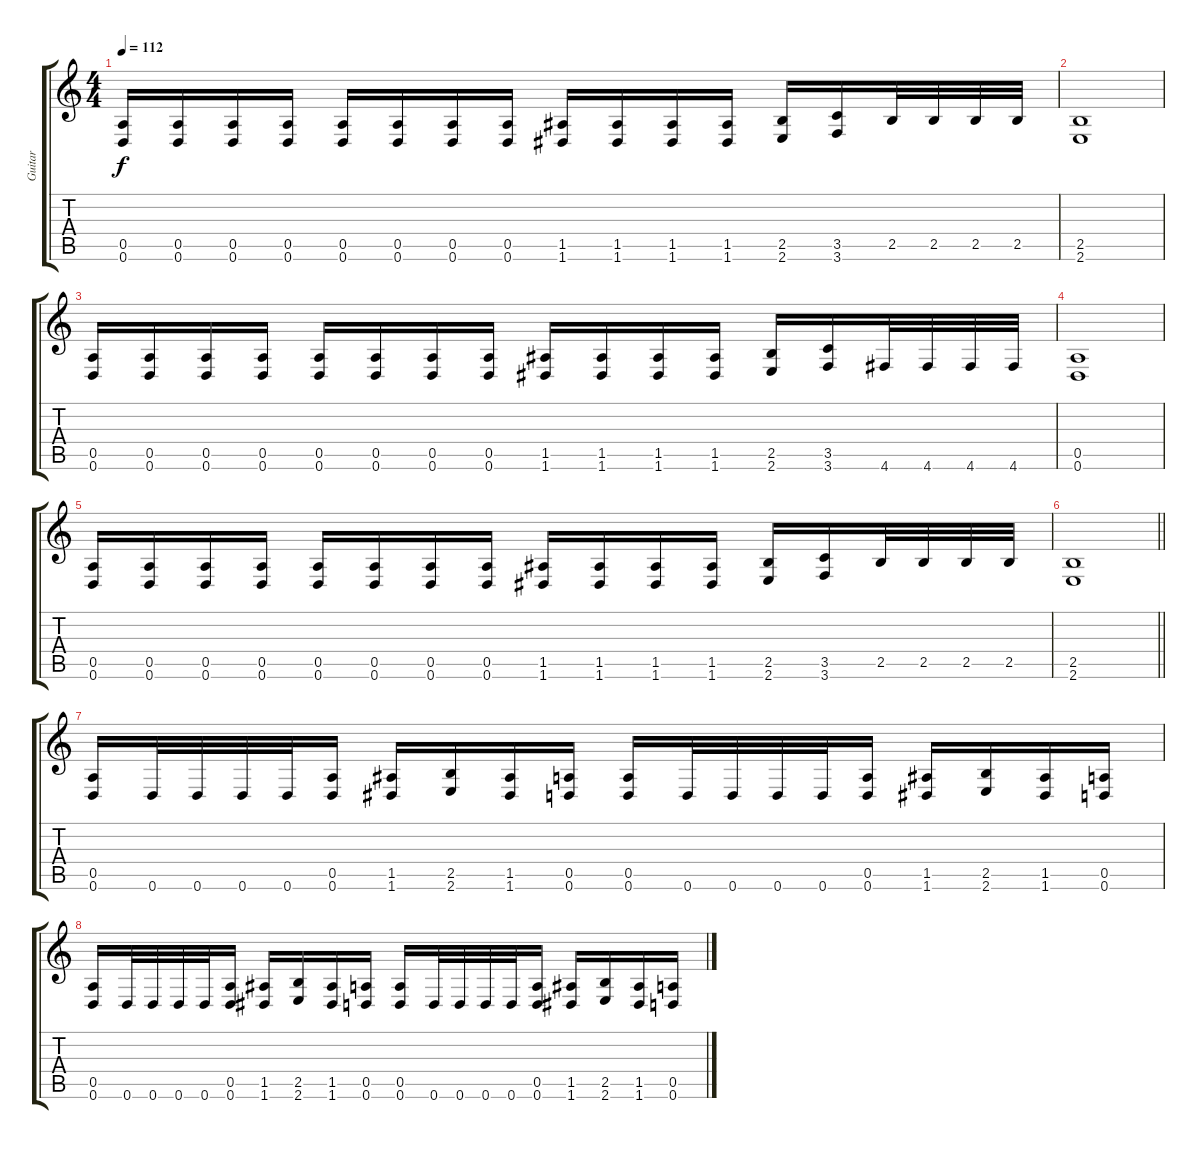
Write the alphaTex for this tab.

\track ("Guitar" "Guitar") {instrument distortionguitar}
\staff {score tabs}
\tuning (E4 B3 G3 D3 A2 D2) {hide}
\ts (4 4)
\tempo 112
\clef g2
\ks c
(0.5 0.6).16{dy f} (0.5 0.6).16 (0.5 0.6).16 (0.5 0.6).16 (0.5 0.6).16 (0.5 0.6).16 (0.5 0.6).16 (0.5 0.6).16 (1.5 1.6).16 (1.5 1.6).16 (1.5 1.6).16 (1.5 1.6).16 (2.5 2.6).16 (3.5 3.6).16 2.5.32 2.5.32 2.5.32 2.5.32 |
(2.5 2.6).1 |
(0.5 0.6).16 (0.5 0.6).16 (0.5 0.6).16 (0.5 0.6).16 (0.5 0.6).16 (0.5 0.6).16 (0.5 0.6).16 (0.5 0.6).16 (1.5 1.6).16 (1.5 1.6).16 (1.5 1.6).16 (1.5 1.6).16 (2.5 2.6).16 (3.5 3.6).16 4.6.32 4.6.32 4.6.32 4.6.32 |
(0.5 0.6).1 |
(0.5 0.6).16 (0.5 0.6).16 (0.5 0.6).16 (0.5 0.6).16 (0.5 0.6).16 (0.5 0.6).16 (0.5 0.6).16 (0.5 0.6).16 (1.5 1.6).16 (1.5 1.6).16 (1.5 1.6).16 (1.5 1.6).16 (2.5 2.6).16 (3.5 3.6).16 2.5.32 2.5.32 2.5.32 2.5.32 |
\barLineRight lightlight
(2.5 2.6).1 |
\section ("" "")
(0.5 0.6).16 0.6.32 0.6.32 0.6.32 0.6.32 (0.5 0.6).16 (1.5 1.6).16 (2.5 2.6).16 (1.5 1.6).16 (0.5 0.6).16 (0.5 0.6).16 0.6.32 0.6.32 0.6.32 0.6.32 (0.5 0.6).16 (1.5 1.6).16 (2.5 2.6).16 (1.5 1.6).16 (0.5 0.6).16 |
(0.5 0.6).16 0.6.32 0.6.32 0.6.32 0.6.32 (0.5 0.6).16 (1.5 1.6).16 (2.5 2.6).16 (1.5 1.6).16 (0.5 0.6).16 (0.5 0.6).16 0.6.32 0.6.32 0.6.32 0.6.32 (0.5 0.6).16 (1.5 1.6).16 (2.5 2.6).16 (1.5 1.6).16 (0.5 0.6).16
